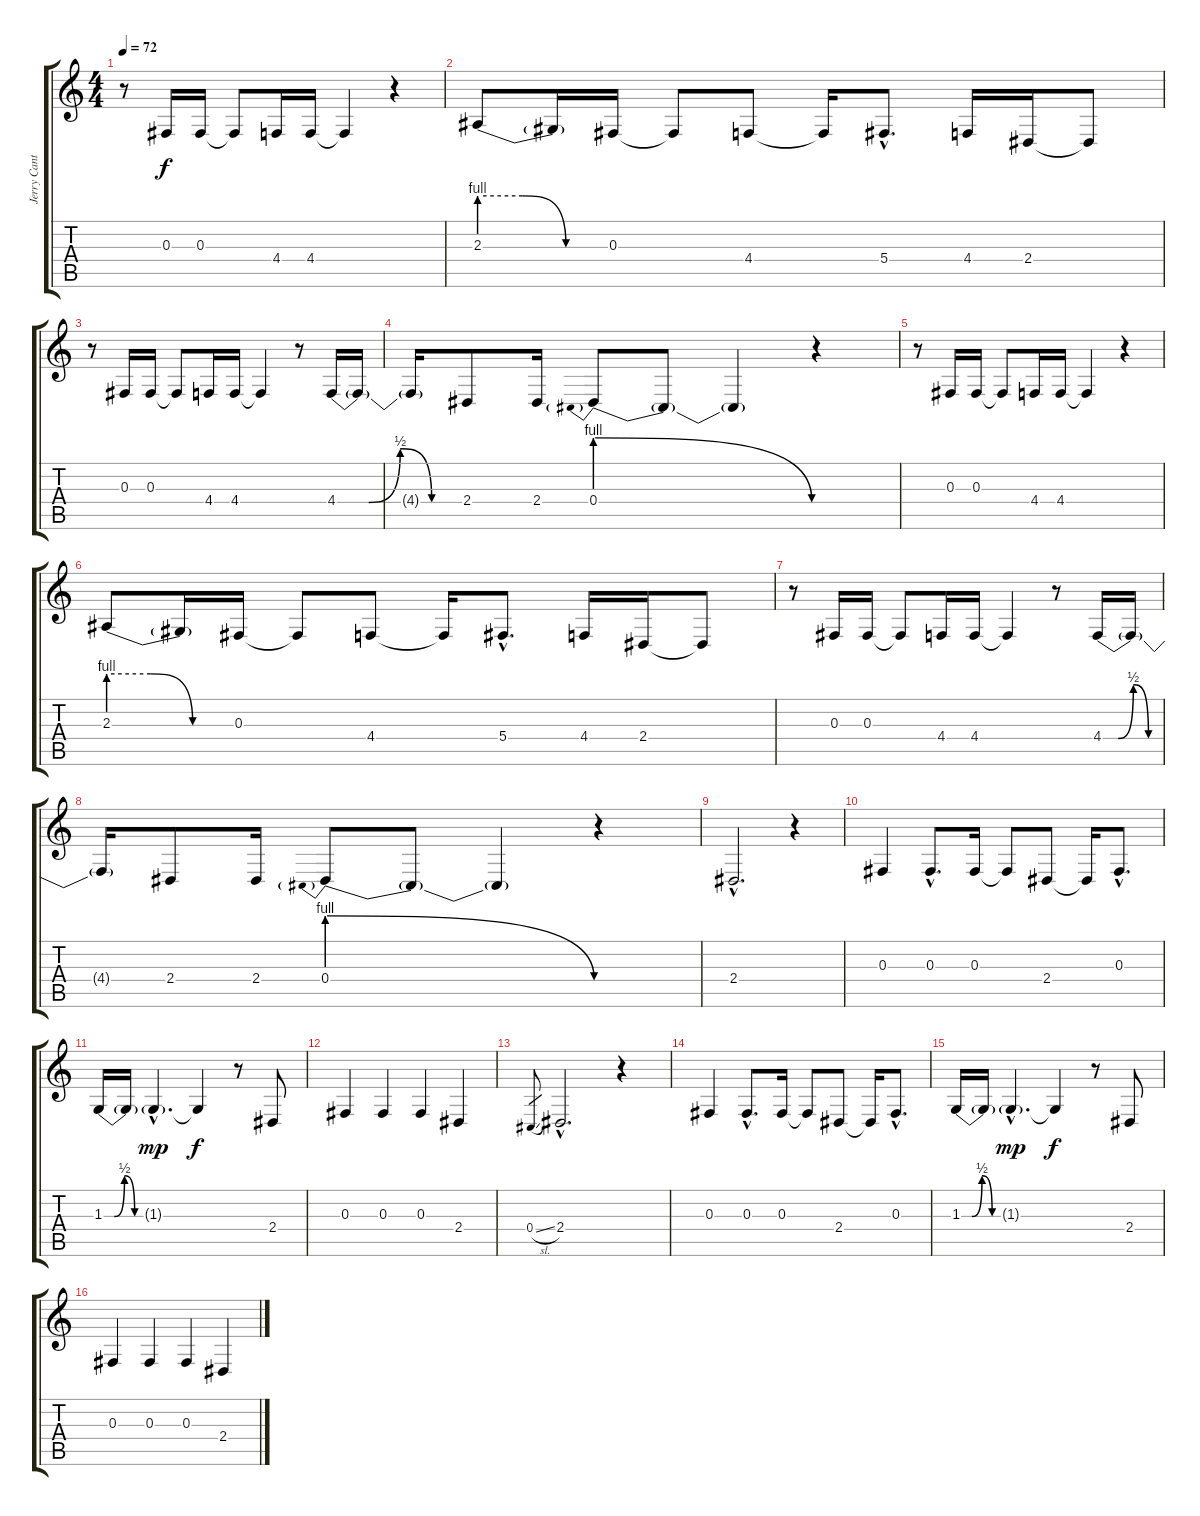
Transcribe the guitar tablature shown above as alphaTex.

\track ("Jerry Cantrell - Backing Vocals" "Jerry Cant") {instrument lead2sawtooth}
\staff {score tabs}
\tuning (Eb4 Bb3 Gb3 Db3 Ab2 Eb2) {hide}
\ts (4 4)
\tempo 72
\clef g2
\ks c
r.8{dy f} 0.3.16 0.3.16 0.3{t}.8 4.4.16 4.4.16 4.4{t}.4 r.4 |
2.3{be (custom 0 4 20 4 40 0 60 0)}.8 2.3{t}.16 0.3.16 0.3{t}.8 4.4.8 4.4{t}.16 5.4{hac}.8{d} 4.4.16 2.4.16 2.4{t}.8 |
r.8 0.3.16 0.3.16 0.3{t}.8 4.4.16 4.4.16 4.4{t}.4 r.8 4.4{be (custom 0 0 15 0 30 2 45 0 60 0)}.16 4.4{t}.16 |
4.4{t}.16 2.4.8 2.4.16 0.4{be (prebendrelease 0 4 60 0)}.8 0.4{t}.8 0.4{t}.4 r.4 |
r.8 0.3.16 0.3.16 0.3{t}.8 4.4.16 4.4.16 4.4{t}.4 r.4 |
2.3{be (custom 0 4 20 4 40 0 60 0)}.8 2.3{t}.16 0.3.16 0.3{t}.8 4.4.8 4.4{t}.16 5.4{hac}.8{d} 4.4.16 2.4.16 2.4{t}.8 |
r.8 0.3.16 0.3.16 0.3{t}.8 4.4.16 4.4.16 4.4{t}.4 r.8 4.4{be (custom 0 0 15 0 30 2 45 0 60 0)}.16 4.4{t}.16 |
4.4{t}.16 2.4.8 2.4.16 0.4{be (prebendrelease 0 4 60 0)}.8 0.4{t}.8 0.4{t}.4 r.4 |
2.4{hac}.2{d} r.4 |
0.3.4 0.3{hac}.8{d} 0.3.16 0.3{t}.8 2.4.8 2.4{t}.16 0.3{hac}.8{d} |
1.3{be (custom 0 0 15 0 30 2 45 0 60 0)}.16 1.3{t}.16 1.3{g hac}.4{d dy mp} 1.3{t}.4{dy f} r.8 2.4.8 |
0.3.4 0.3.4 0.3.4 2.4.4 |
0.4{sl}.8{gr} 2.4{hac}.2{d} r.4 |
0.3.4 0.3{hac}.8{d} 0.3.16 0.3{t}.8 2.4.8 2.4{t}.16 0.3{hac}.8{d} |
1.3{be (custom 0 0 15 0 30 2 45 0 60 0)}.16 1.3{t}.16 1.3{g hac}.4{d dy mp} 1.3{t}.4{dy f} r.8 2.4.8 |
0.3.4 0.3.4 0.3.4 2.4.4
